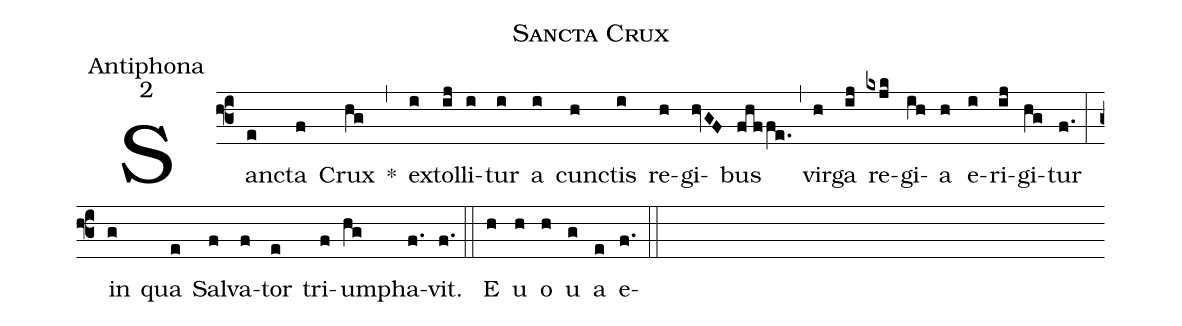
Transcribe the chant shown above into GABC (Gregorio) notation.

name:Sancta Crux;
office-part:Antiphona;
mode:2;
%%
(f3) Sanc(e)ta(f) Crux(hg) *(,) ex(i)tol(ij)li(i)tur(i) a(i) cunc(h)tis(i) re(h)gi(hvGF)bus(fhf/fe.) (,) vir(h)ga(ij) re(kxjk)gi(ih)a(h) e(i)ri(ij)gi(hg)tur(f.) (:) in(g) qua(e) Sal(f)va(f)tor(e) tri(f)um(hg)pha(f.)vit.(f.) (::) <eu>E(h) u(h) o(h) u(g) a(e) e(f.)</eu> (::)
